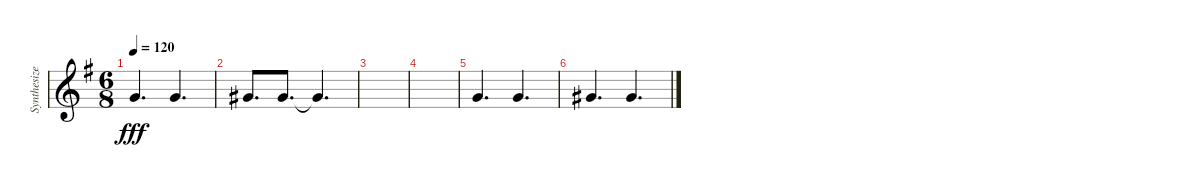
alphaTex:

\track ("Synthesizer" "Synthesize") {instrument violin}
\staff {score}
\tuning (E4 B3 G3 D3 A2 E2 B1) {hide}
\ts (6 8)
\tempo 120
\clef g2
\ks eminor
3.1.4{d dy fff} 3.1.4{d} |
4.1.8{d} 4.1.8{d} 4.1{t}.4{d} |
|
|
3.1.4{d} 3.1.4{d} |
4.1.4{d} 4.1.4{d}
